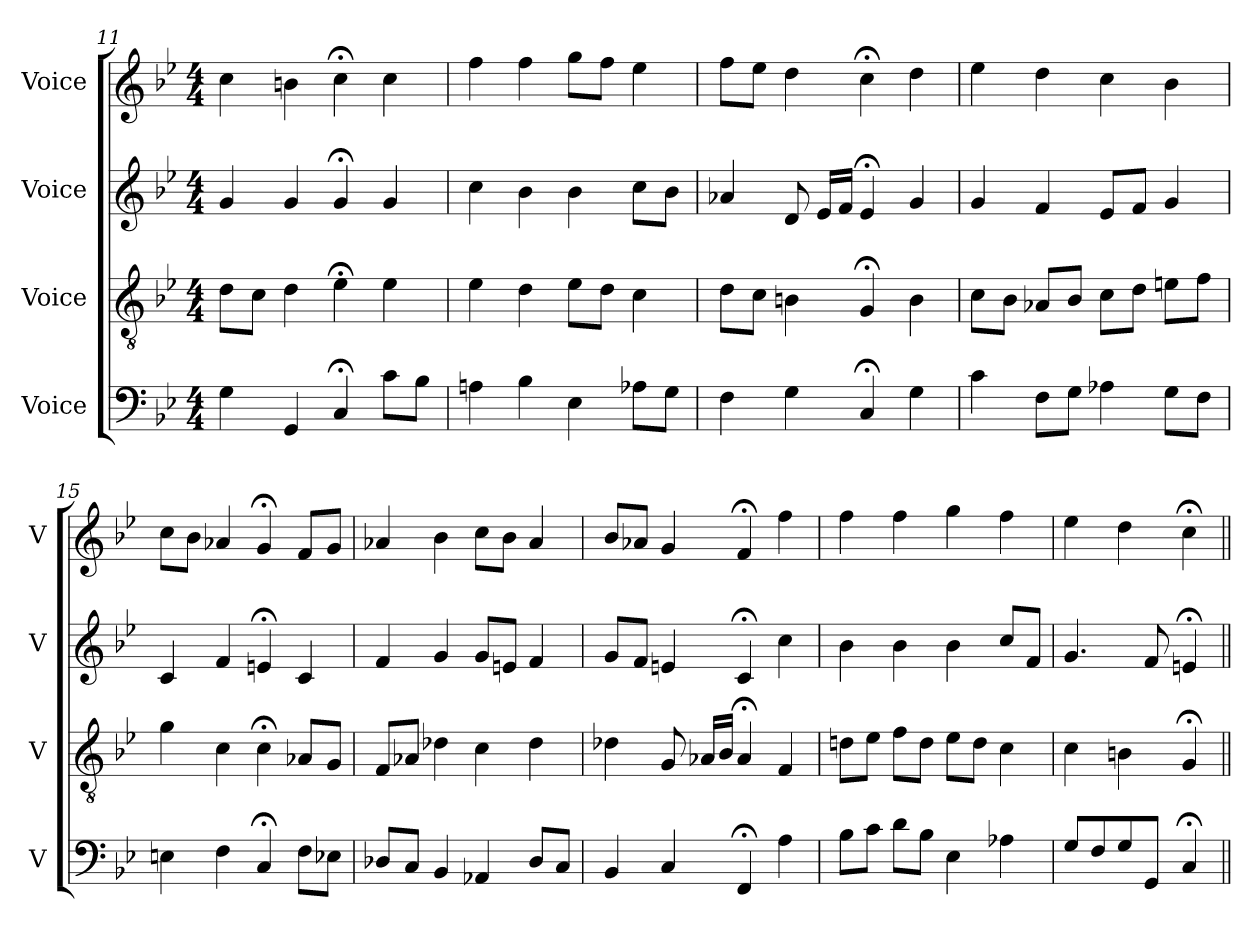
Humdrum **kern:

**kern	**kern	**kern	**kern
*part4	*part3	*part2	*part1
*staff4	*staff3	*staff2	*staff1
*I"Voice	*I"Voice	*I"Voice	*I"Voice
*I'V	*I'V	*I'V	*I'V
*clefF4	*clefGv2	*clefG2	*clefG2
*k[b-e-]	*k[b-e-]	*k[b-e-]	*k[b-e-]
*M4/4	*M4/4	*M4/4	*M4/4
=11	=11	=11	=11
4G	8dL	4g	4cc
.	8cJ	.	.
4GG	4d	4g	4bn
4C;<	4e-;<	4g;<	4cc;<
8cL	4e-	4g	4cc
8B-J	.	.	.
=12	=12	=12	=12
4An	4e-	4cc	4ff
4B-	4d	4b-	4ff
4E-	8e-L	4b-	8ggL
.	8dJ	.	8ffJ
8A-XL	4c	8ccL	4ee-
8GJ	.	8b-J	.
=13	=13	=13	=13
4F	8dL	4a-X	8ffL
.	8cJ	.	8ee-J
4G	4Bn	8d	4dd
.	.	16e-LL	.
.	.	16fJJ	.
4C;<	4G;<	4e-;<	4cc;<
4G	4B	4g	4dd
=14	=14	=14	=14
4c	8cL	4g	4ee-
.	8B-J	.	.
8FL	8A-XL	4f	4dd
8GJ	8B-J	.	.
4A-X	8cL	8e-L	4cc
.	8dJ	8fJ	.
8GL	8enL	4g	4b-
8FJ	8fJ	.	.
=15	=15	=15	=15
4En	4g	4c	8ccL
.	.	.	8b-J
4F	4c	4f	4a-X
4C;<	4c;<	4en;<	4g;<
8FL	8A-XL	4c	8fL
8E-XJ	8GJ	.	8gJ
=16	=16	=16	=16
8D-XL	8FL	4f	4a-X
8CJ	8A-XJ	.	.
4BB-	4d-X	4g	4b-
4AA-X	4c	8gL	8ccL
.	.	8enJ	8b-J
8D-L	4d-	4f	4a-
8CJ	.	.	.
=17	=17	=17	=17
4BB-	4d-X	8gL	8b-L
.	.	8fJ	8a-XJ
4C	8G	4en	4g
.	16A-XLL	.	.
.	16B-JJ	.	.
4FF;<	4A-;<	4c;<	4f;<
4A	4F	4cc	4ff
=18	=18	=18	=18
8B-L	8dnL	4b-	4ff
8cJ	8e-J	.	.
8dL	8fL	4b-	4ff
8B-J	8dJ	.	.
4E-	8e-L	4b-	4gg
.	8dJ	.	.
4A-X	4c	8ccL	4ff
.	.	8fJ	.
=19	=19	=19	=19
8GL	4c	4.g	4ee-
8F	.	.	.
8G	4Bn	.	4dd
8GGJ	.	8f	.
4C;<	4G;<	4en;<	4cc;<
=||	=||	=||	=||
*-	*-	*-	*-
